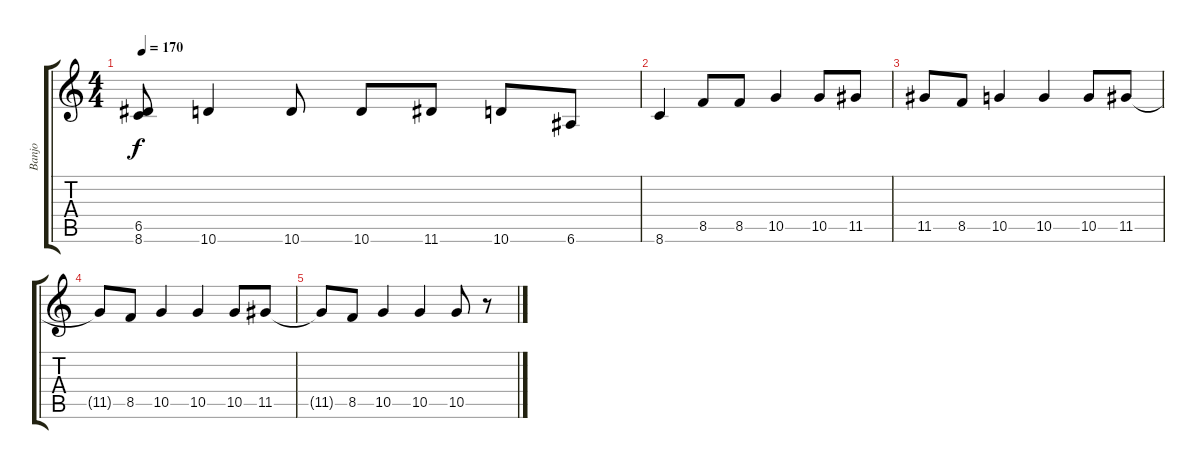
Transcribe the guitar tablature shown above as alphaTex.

\track ("Banjo" "Banjo") {instrument banjo}
\staff {score tabs}
\tuning (E4 B3 G3 D3 A2 E2) {hide}
\displaytranspose 12
\ts (4 4)
\tempo 170
\clef g2
\ks c
(6.5{t} 8.6{t}).8{dy f} 10.6.4 10.6.8 10.6.8 11.6.8 10.6.8 6.6.8 |
8.6.4 8.5.8 8.5.8 10.5.4 10.5.8 11.5.8 |
11.5.8 8.5.8 10.5.4 10.5.4 10.5.8 11.5.8 |
11.5{t}.8 8.5.8 10.5.4 10.5.4 10.5.8 11.5.8 |
11.5{t}.8 8.5.8 10.5.4 10.5.4 10.5.8 r.8
